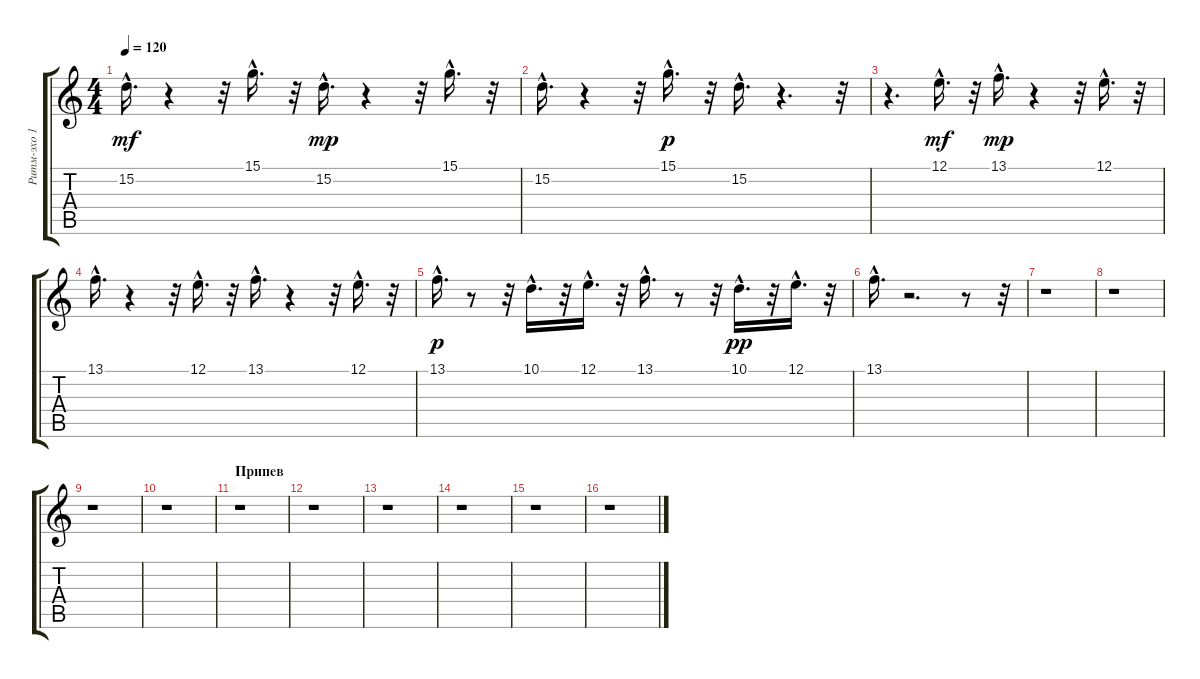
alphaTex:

\track ("Ритм-эхо 1" "Ритм-эхо 1") {instrument brightacousticpiano}
\staff {score tabs}
\tuning (E4 B3 G3 D3 A2 E2) {hide}
\ts (4 4)
\tempo 120
\clef g2
\ks c
15.2{hac}.16{d dy mf} r.4 r.32 15.1{hac}.16{d} r.32 15.2{hac}.16{d dy mp} r.4 r.32 15.1{hac}.16{d} r.32 |
15.2{hac}.16{d} r.4 r.32 15.1{hac}.16{d dy p} r.32 15.2{hac}.16{d} r.4{d} r.32 |
r.4{d} 12.1{hac}.16{d dy mf} r.32 13.1{hac}.16{d dy mp} r.4 r.32 12.1{hac}.16{d} r.32 |
13.1{hac}.16{d} r.4 r.32 12.1{hac}.16{d} r.32 13.1{hac}.16{d} r.4 r.32 12.1{hac}.16{d} r.32 |
13.1{hac}.16{d dy p} r.8 r.32 10.1{hac}.16{d} r.32 12.1{hac}.16{d} r.32 13.1{hac}.16{d} r.8 r.32 10.1{hac}.16{d dy pp} r.32 12.1{hac}.16{d} r.32 |
13.1{hac}.16{d} r.2{d} r.8 r.32 |
r.1 |
r.1 |
r.1 |
r.1 |
\section ("" "Припев")
r.1 |
r.1 |
r.1 |
r.1 |
r.1 |
r.1
